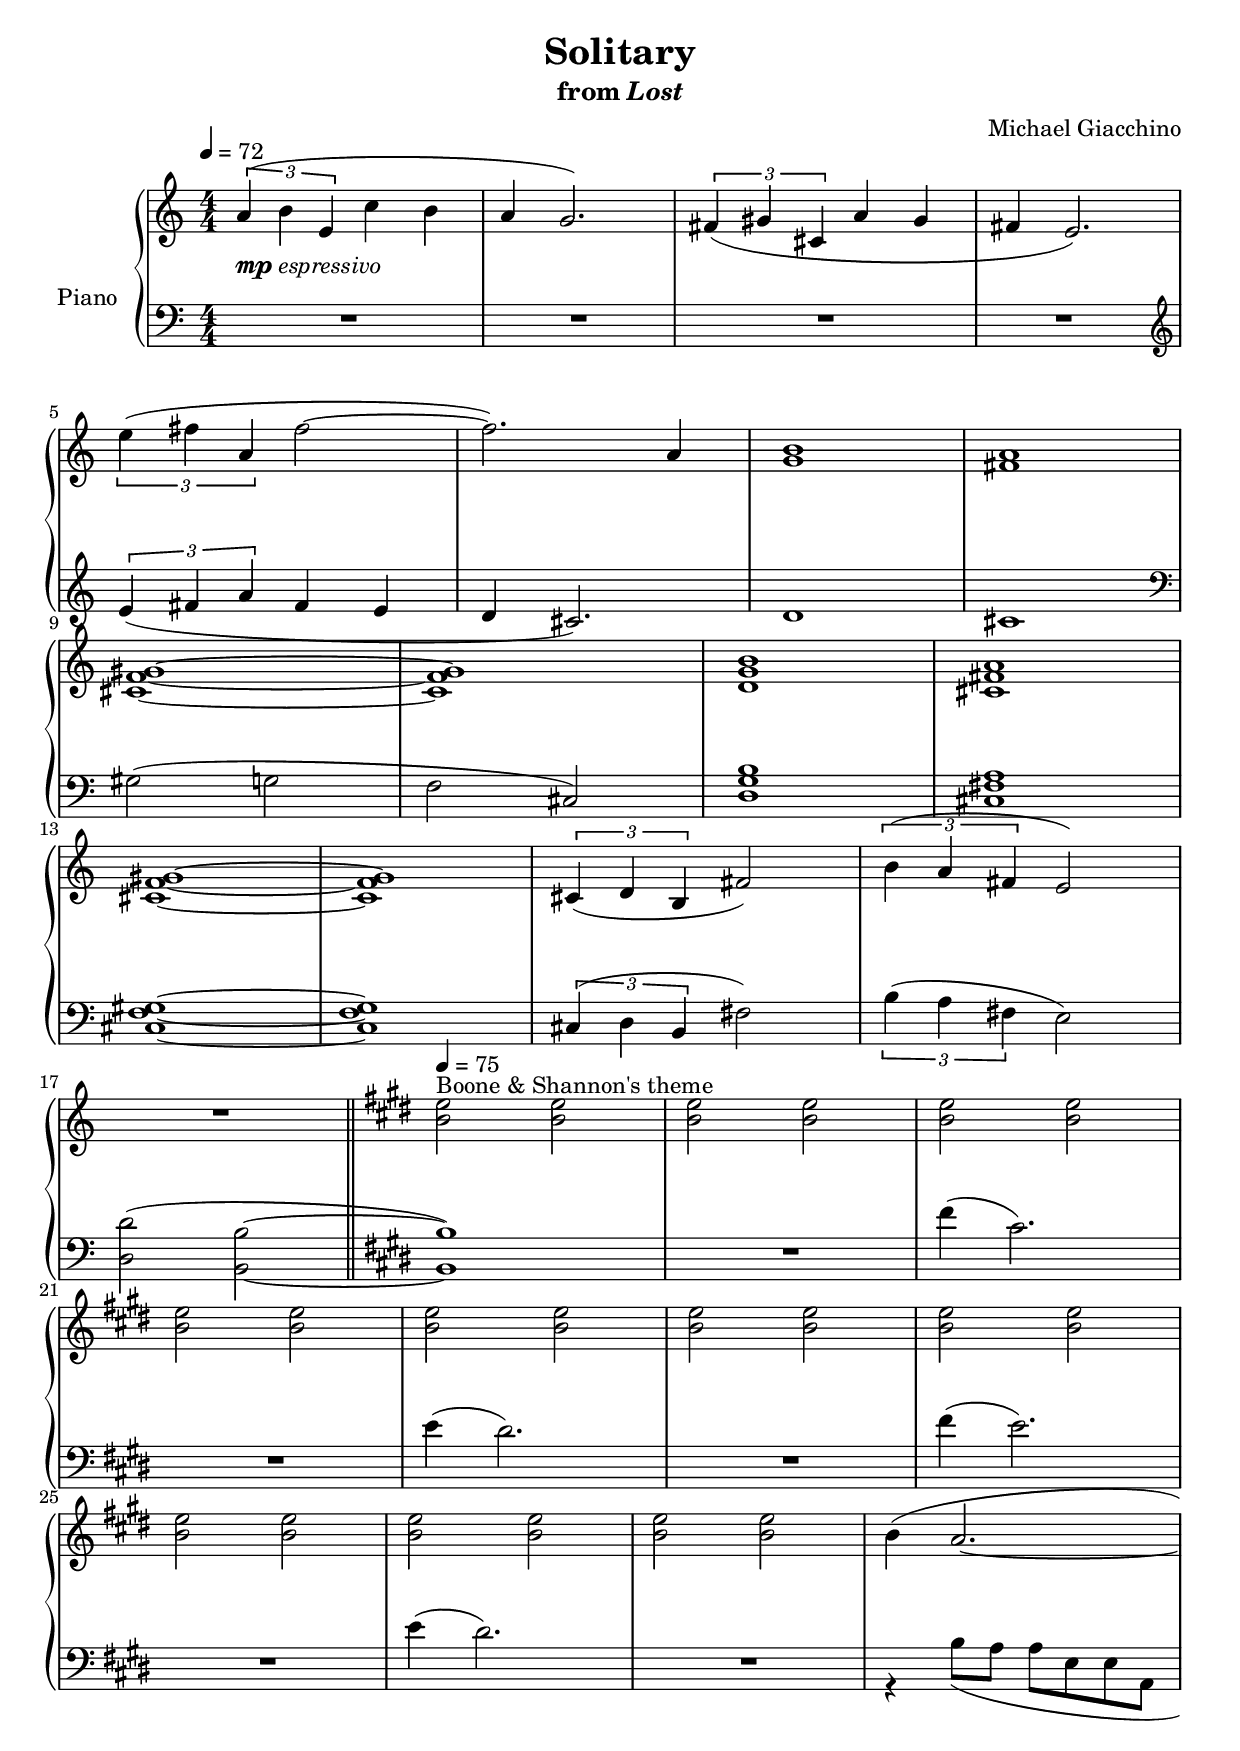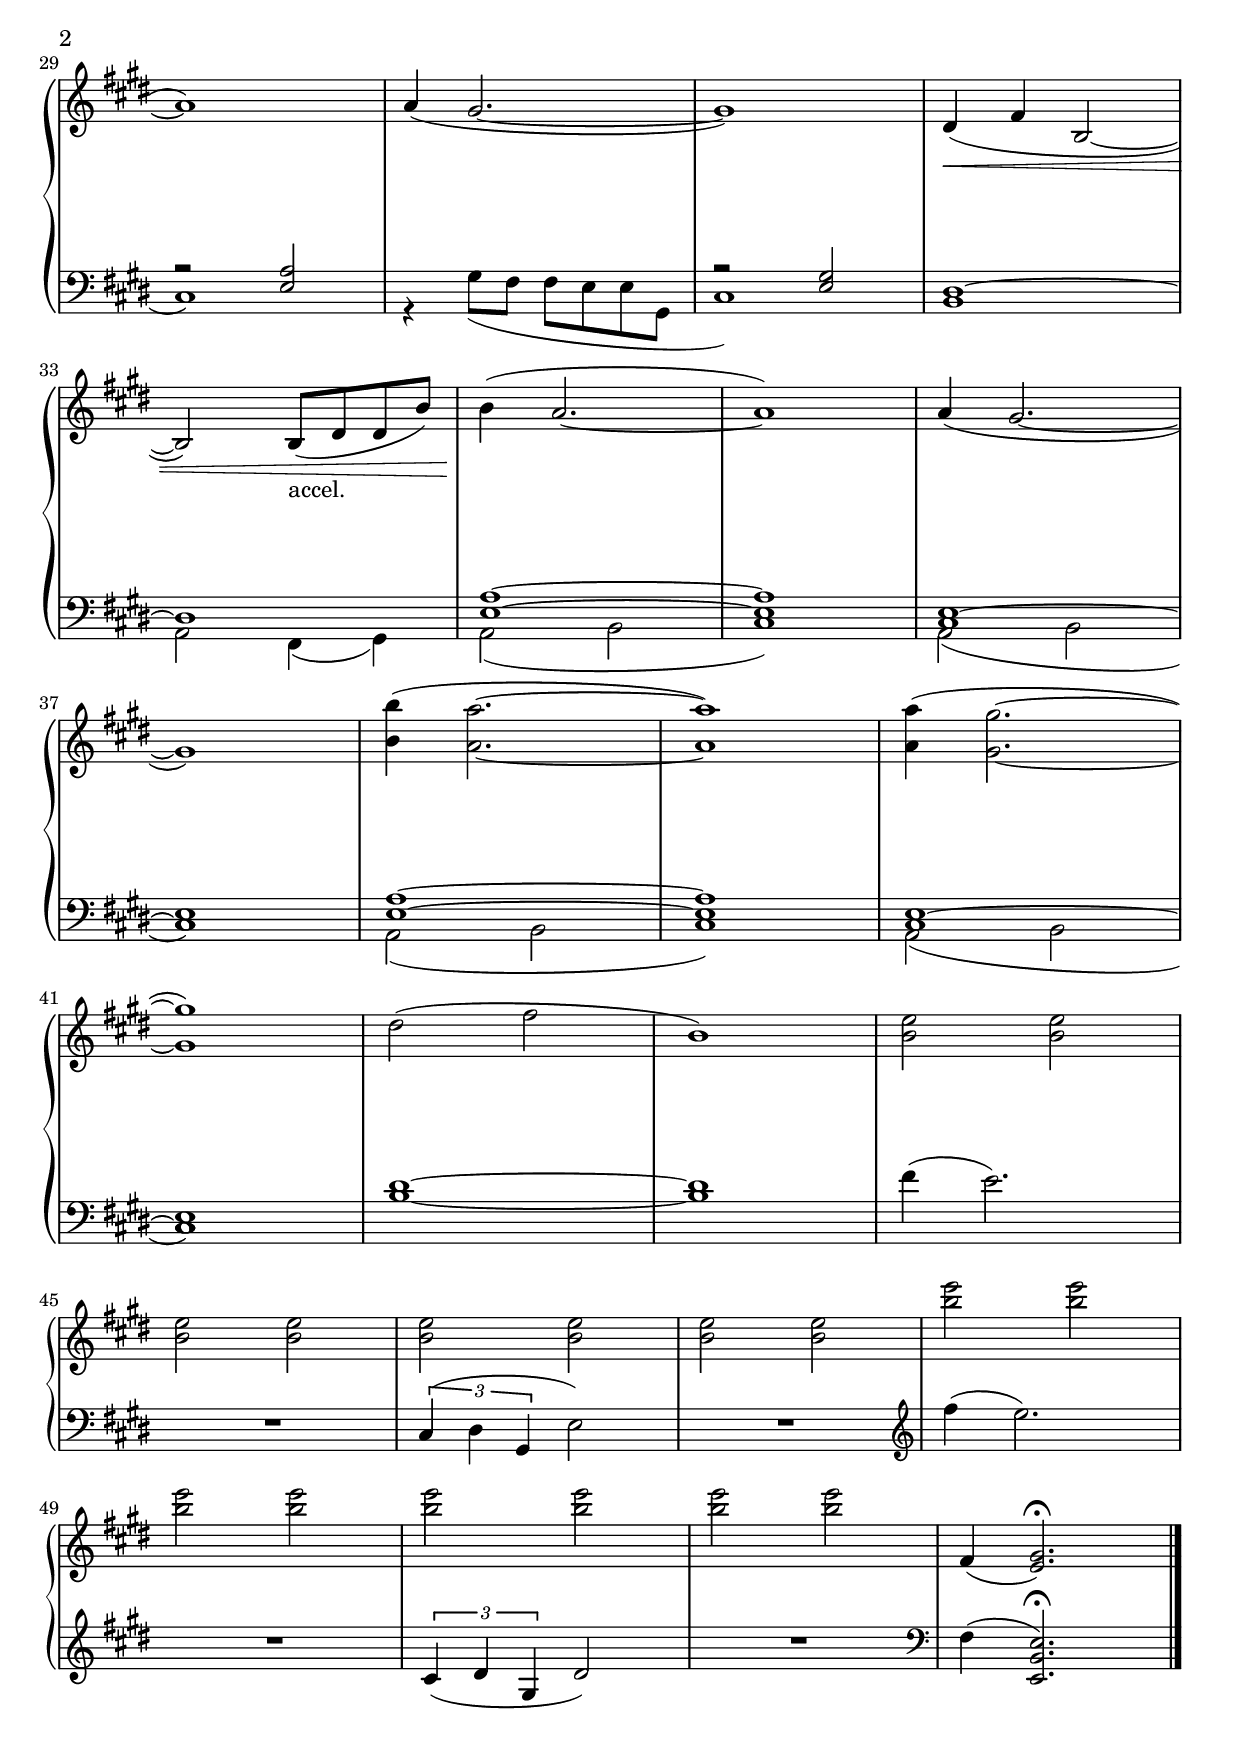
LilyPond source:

\version "2.12.2"

\header {
  title = "Solitary"
  subtitle = \markup { "from" \italic "Lost" }
  composer = "Michael Giacchino"
}

global = {
  \tempo 4 = 72
  \key c \major
  \time 4/4
  \numericTimeSignature
  s1*17
  \bar "||"
  \tempo 4 = 75
  \key e \major
  s1*35
  \bar "|."
}

upper = \relative c'' {
  \clef treble
  \times 2/3 { a4( b e, } c' b
  a g2.)
  \times 2/3 { fis4( gis cis, } a' gis
  fis e2.)
  \break

  \times 2/3 { e'4( fis a, } fis'2~
  fis2.) a,4
  <g b>1
  <fis a>
  \break

  <cis f gis>~
  <cis f gis>
  <d g b>
  <cis fis a>
  \break

  <cis f gis>~
  <cis f gis>
  \times 2/3 { cis4( d b } fis'2)
  \times 2/3 { b4( a fis } e2)
  \break

  R1
  <b' e>2^"Boone & Shannon's theme" <b e>
  <b e> <b e>
  <b e> <b e>
  \break

  <b e> <b e>
  <b e> <b e>
  <b e> <b e>
  <b e> <b e>
  \break

  <b e> <b e>
  <b e> <b e>
  <b e> <b e>
  b4( a2.~
  \break

  a1)
  a4( gis2.~
  gis1)
  dis4( fis b,2~
  \break

  b2) b8( dis dis b')
  b4( a2.~
  a1)
  a4( gis2.~
  \break

  gis1)
  <b b'>4( <a a'>2.~
  <a a'>1)
  <a a'>4( <gis gis'>2.~
  \break

  <gis gis'>1)
  dis'2( fis
  b,1)
  <b e>2 <b e>
  \break

  <b e> <b e>
  <b e> <b e>
  <b e> <b e>
  <b' e> <b e>
  \break

  <b e> <b e>
  <b e> <b e>
  <b e> <b e>
  fis,4( <e gis>2.\fermata)
}

lower = \relative c {
  \clef bass
  R1*4
  \clef treble

  \times 2/3 { e'4( fis a } fis e
  d cis2.)
  d1
  cis1
  \clef bass

  gis2( g
  f cis)
  <d g b>1
  <cis fis a>

  <cis f gis>~
  <cis f gis>
  \times 2/3 { cis4( d b } fis'2)
  \times 2/3 { b4( a fis } e2)

  <d d'>2( <b b'>~
  <b b'>1)
  R1
  fis''4( cis2.)

  R1
  e4( dis2.)
  R1
  fis4( e2.)

  R1
  e4( dis2.)
  R1

  <<
    {
      s1

      r2 <e, a>
      s1
      r2 <e gis>
      dis1~

      dis
      <e a>~
      <e a>
      <cis~ e>

      <cis e>
      <e a>~
      <e a>
      <cis~ e>

      <cis e>
    }
  \\
    {
      r4 b'8( a a e e a,

      cis1)
      r4 gis'8( fis fis e e gis,
      cis1)
      b

      a2 fis4( gis)
      a2( b
      cis1)
      a2( b

      % XXX: this produces a harmless warning about clashing note columns
      \voiceOne
      cis1)
      \voiceTwo
      a2( b
      cis1)
      a2( b

      % XXX: same as above
      \voiceOne
      cis1)
    }
  >>
  <b' dis>~
  <b dis>
  fis'4( e2.)

  R1
  \times 2/3 { cis,4( dis gis, } e'2)
  R1
  \clef treble
  fis''4( e2.)

  R1
  \times 2/3 { cis,4( dis gis, } dis'2)
  R1
  \clef bass
  fis,4( <e, b' e>2.\fermata)
}

dynamics = {
  s1-\markup { \dynamic "mp" "espressivo" }
  s1*4
  s2 s32*15\< s32\!
  s1\mf
  s32*95\> s32\!
  s1*7\p
  s1*2\p
  s1*6\p
  s2 s32*39\< s32\! s32*8
  s1*4\mp
  <<
    {
      s1\<
      s32*31 s32\!
    }
  \\
    {
      s1
      s2 s2-"accel."
    }
  >>
  s1*4\f
  s1*2\mp
  s32*63\> s32\!
  s1\p
}

pedal = {
}

chordnames = \chordmode {
}

\include "../../template_piano_solo.ly"
